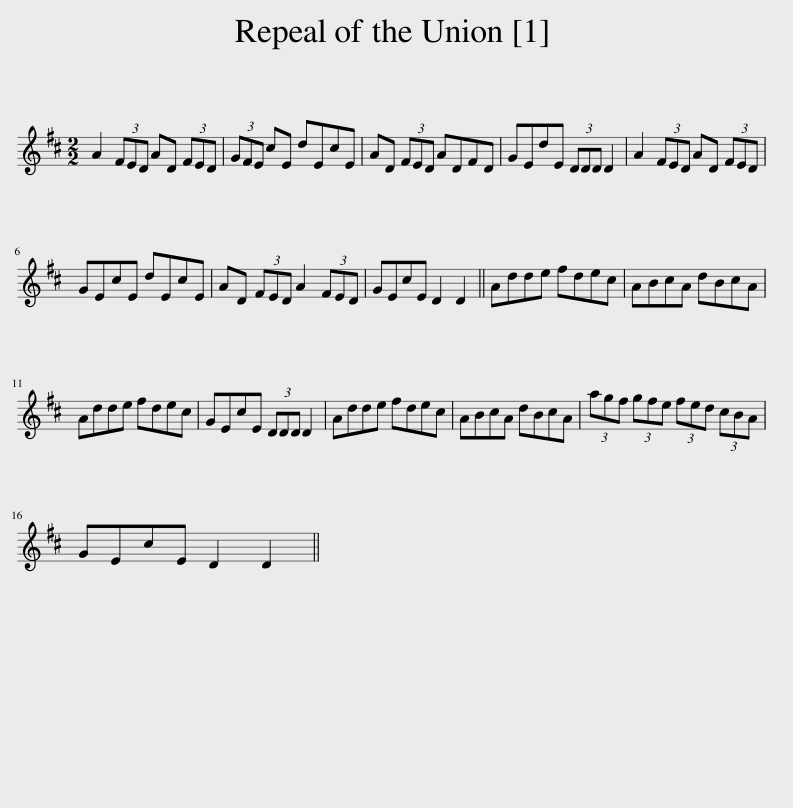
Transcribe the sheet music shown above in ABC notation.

X:1
L:1/8
M:2/2
I:linebreak $
K:D
V:1 treble
V:1
 A2 (3FED AD (3FED | (3GFE cE dEcE | AD (3FED ADFD | GEdE (3DDD D2 | A2 (3FED AD (3FED |$ %5
 GEcE dEcE | AD (3FED A2 (3FED | GEcE D2 D2 || Adde fdec | ABcA dBcA |$ %10
 Adde fdec | GEcE (3DDD D2 | Adde fdec | ABcA dBcA | (3agf (3gfe (3fed (3cBA |$ %15
 GEcE D2 D2 || %16
